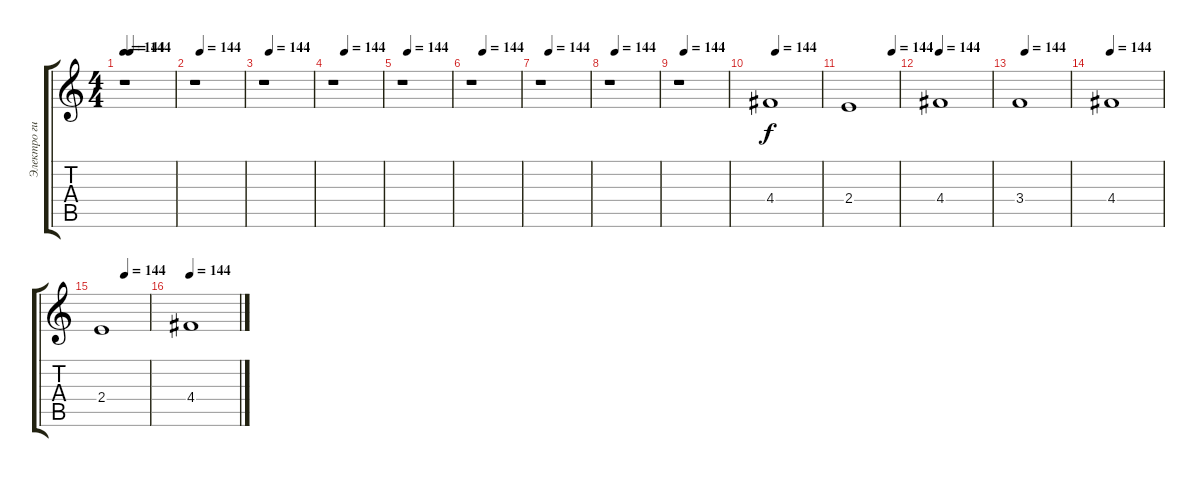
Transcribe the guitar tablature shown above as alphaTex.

\track ("Электро гитара" "Электро ги") {instrument electricguitarmuted}
\staff {score tabs}
\tuning (E4 B3 G3 D3 A2 E2) {hide}
\ts (4 4)
\tempo 144
\tempo (144 0.125)
\clef g2
\ks c
r.1{dy f} |
\tempo (144 0.125)
r.1 |
\tempo (144 0.125)
r.1 |
\tempo (144 0.25)
r.1 |
\tempo (144 0.125)
r.1 |
\tempo (144 0.25)
r.1 |
\tempo (144 0.1875)
r.1 |
\tempo (144 0.125)
r.1 |
\tempo (144 0.125)
r.1 |
\tempo (144 0.125)
4.4.1 |
\tempo (144 0.875)
2.4.1 |
\tempo 144
4.4.1 |
\tempo (144 0.125)
3.4.1 |
\tempo 144
4.4.1 |
\tempo (144 0.5)
2.4.1 |
\tempo 144
4.4.1
